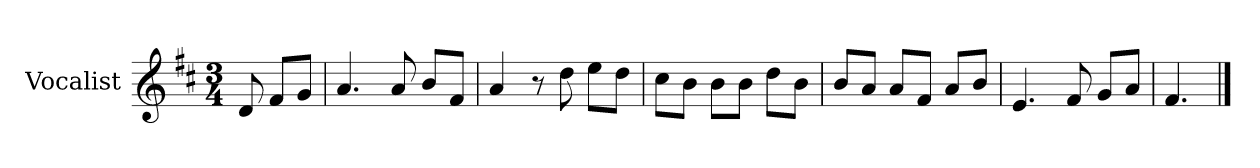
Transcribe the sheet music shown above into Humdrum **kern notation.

**kern
*part1
*staff1
*I"Vocalist
*k[f#c#]
*D:
*M3/4
=
8d
8f#L
8gJ
=1
4.a
8a
8bL
8f#J
=2
4a
8r
8dd
8eeL
8ddJ
=3
8cc#L
8bJ
8bL
8bJ
8ddL
8bJ
=4
8bL
8aJ
8aL
8f#J
8aL
8bJ
=5
4.e
8f#
8gL
8aJ
=6
4.f#
==
*-
